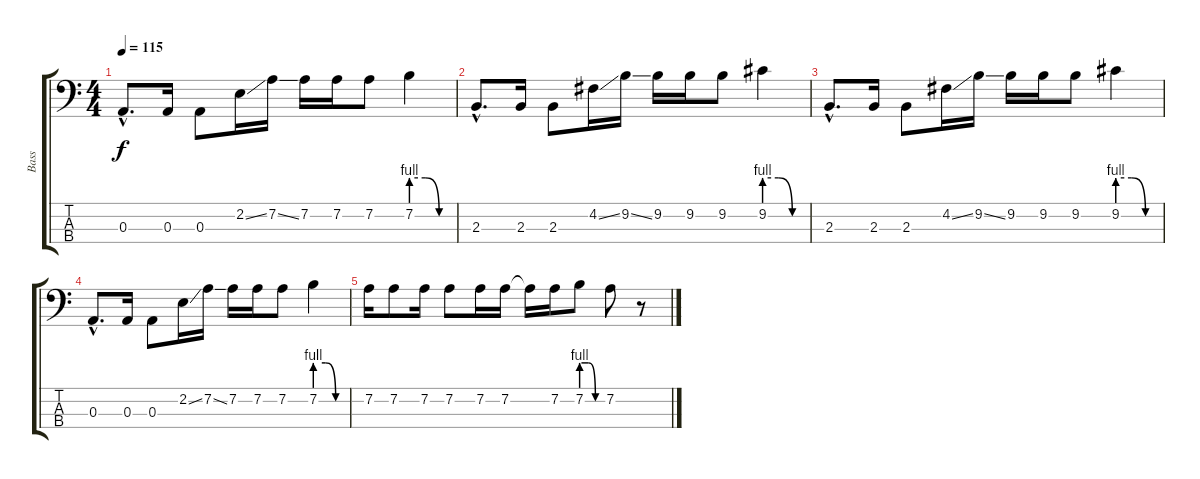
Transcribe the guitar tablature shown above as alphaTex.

\track ("Bass" "Bass") {instrument electricbasspick}
\staff {score tabs}
\tuning (G2 D2 A1 E1) {hide}
\ts (4 4)
\tempo 115
\clef f4
\ks c
0.3{hac}.8{d dy f} 0.3.16 0.3.8 2.2{ss}.16 7.2{ss}.16 7.2.16 7.2.16 7.2.8 7.2{be (custom 0 4 20 4 40 0 60 0)}.4 |
2.3{hac}.8{d} 2.3.16 2.3.8 4.2{ss}.16 9.2{ss}.16 9.2.16 9.2.16 9.2.8 9.2{be (custom 0 4 20 4 40 0 60 0)}.4 |
2.3{hac}.8{d} 2.3.16 2.3.8 4.2{ss}.16 9.2{ss}.16 9.2.16 9.2.16 9.2.8 9.2{be (custom 0 4 20 4 40 0 60 0)}.4 |
0.3{hac}.8{d} 0.3.16 0.3.8 2.2{ss}.16 7.2{ss}.16 7.2.16 7.2.16 7.2.8 7.2{be (custom 0 4 20 4 40 0 60 0)}.4 |
7.2.16 7.2.8 7.2.16 7.2.8 7.2.16 7.2.16 7.2{t}.16 7.2.16 7.2{be (custom 0 4 20 4 40 0 60 0)}.8 7.2.8 r.8
